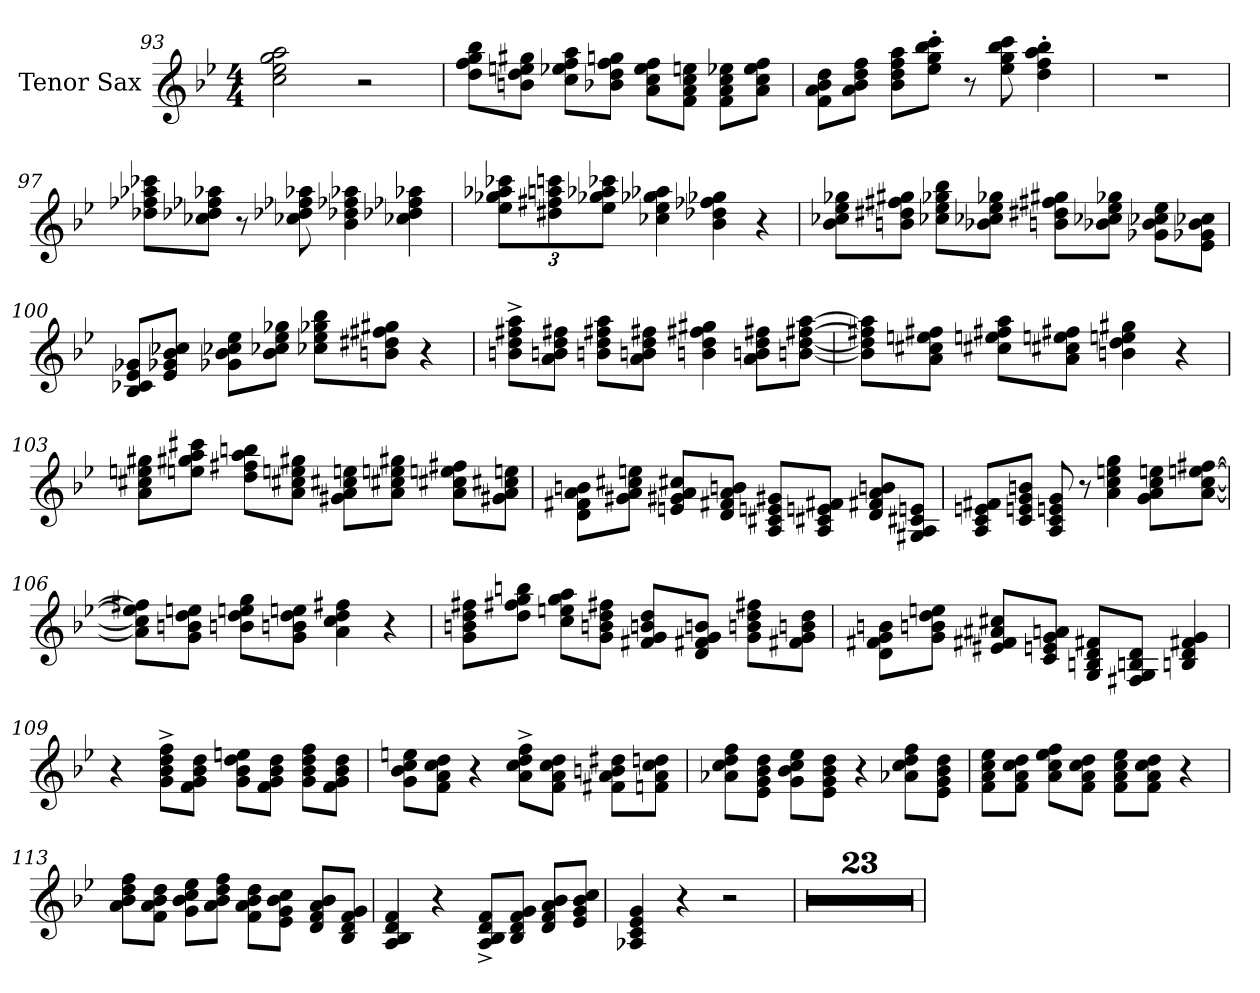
**kern
*part1
*staff1
*I"Tenor Sax
*I'T. Sx.
!!LO:LB:g=z
*clefG2
*ITrd8c14
*k[b-e-]
*B-:
*M4/4
=93
2c 2e- 2g 2a
2r
=94
8d\ 8f\ 8g\ 8b-\L
8Bn\ 8d\ 8en\ 8g#X\J
8c\ 8e-\ 8f\ 8a\L
8B-\ 8d\ 8f\ 8g\J
8A\ 8c\ 8e-\ 8f\L
8F\ 8A\ 8c\ 8en\J
8F\ 8A\ 8c\ 8e-\L
8A\ 8c\ 8e-\ 8f\J
=95
8F\ 8A\ 8B-\ 8d\L
8A\ 8B-\ 8d\ 8f\J
8B-\ 8d\ 8f\ 8a\L
8e-'>\ 8g'>\ 8b-'>\ 8cc'>\J
8r
8e- 8g 8b- 8cc
4d'> 4f'> 4a'> 4b-'>
=96
1r
!!LO:LB:g=z
=97
8d-X\ 8f-X\ 8a-X\ 8cc-X\L
8c-X\ 8d-X\ 8f-X\ 8a-X\J
8r
8c-X 8d-X 8f-X 8a-X
4d-X 4f-X 4a-X 4B-
4c-X 4d-X 4f-X 4a-X
=98
12e-\ 12g-X\ 12a-X\ 12cc-X\L
12cc\ 12a\ 12f#X\ 12d#X\
12e-\ 12g-X\ 12a-X\ 12cc-X\J
4c-X 4e- 4g-X 4a-X
4d-X 4f-X 4g-X 4B-
4r
=99
8B-\ 8c-X\ 8e-\ 8g-X\L
8Bn\ 8d#X\ 8f#X\ 8g#X\J
8c-X\ 8e-\ 8g-X\ 8b-\L
8B-\ 8c-X\ 8e-\ 8g-X\J
8Bn\ 8d#X\ 8f#X\ 8g#X\L
8B-\ 8c-X\ 8e-\ 8g-X\J
8G-X\ 8B-\ 8c-X\ 8e-\L
8E-\ 8G-X\ 8B-\ 8c-X\J
=100
8C-X/ 8E-/ 8G-X/ 8BB-/L
8E-/ 8G-X/ 8B-/ 8c-X/J
8G-X\ 8B-\ 8c-X\ 8e-\L
8B-\ 8c-X\ 8e-\ 8g-X\J
8c-X\ 8e-\ 8g-X\ 8b-\L
8Bn\ 8d#X\ 8f#X\ 8g#X\J
4r
!!LO:LB:g=z
=101
8Bn^>\ 8d^>\ 8f#X^>\ 8a^>\L
8A\ 8Bn\ 8d\ 8f#X\J
8Bn\ 8d\ 8f#X\ 8a\L
8A\ 8Bn\ 8d\ 8f#X\J
4Bn 4d 4f#X 4g#X
8A\ 8Bn\ 8d\ 8f#X\L
[8Bn\ [8d\ [8f#X\ [8a\J
=102
8Bn]\ 8d]\ 8f#X]\ 8a]\L
8A\ 8c#X\ 8en\ 8f#X\J
8c#X\ 8en\ 8f#X\ 8a\L
8A\ 8c#X\ 8en\ 8f#X\J
4Bn 4d 4en 4g#X
4r
=103
8A\ 8c#X\ 8en\ 8g#X\L
8en\ 8g#X\ 8a\ 8cc#X\J
8d\ 8f#X\ 8a\ 8bn\L
8A\ 8c#X\ 8en\ 8g#X\J
8G#X\ 8A\ 8c#X\ 8en\L
8A\ 8c#X\ 8en\ 8g#X\J
8A\ 8c#X\ 8en\ 8f#X\L
8G#X\ 8A\ 8c#X\ 8en\J
=104
8D\ 8F#X\ 8A\ 8Bn\L
8G#X\ 8A\ 8c#X\ 8en\J
8En/ 8G#X/ 8A/ 8c#X/L
8D/ 8F#X/ 8A/ 8Bn/J
8AA/ 8C#X/ 8En/ 8G#X/L
8AA/ 8C#X/ 8En/ 8F#X/J
8D/ 8F#X/ 8A/ 8Bn/L
8GG#X/ 8AA/ 8C#X/ 8En/J
!!LO:LB:g=z
=105
8AA/ 8C/ 8En/ 8F#X/L
8C/ 8En/ 8G/ 8Bn/J
8AA 8C 8En 8G
8r
4A 4c 4en 4g
8G\ 8A\ 8c\ 8en\L
[8A\ [8c\ [8en\ [8f#X\J
=106
8A]\ 8c]\ 8en]\ 8f#X]\L
8G\ 8Bn\ 8d\ 8en\J
8Bn\ 8d\ 8en\ 8g\L
8G\ 8Bn\ 8d\ 8en\J
4A 4c 4d 4f#X
4r
=107
8G\ 8Bn\ 8d\ 8f#X\L
8d\ 8f#X\ 8g\ 8bn\J
8c\ 8en\ 8g\ 8a\L
8G\ 8Bn\ 8d\ 8f#X\J
8F#X/ 8G/ 8Bn/ 8d/L
8D/ 8F#X/ 8G/ 8Bn/J
8G\ 8Bn\ 8d\ 8f#X\L
8F#X\ 8G\ 8Bn\ 8d\J
=108
8D\ 8F#X\ 8G\ 8Bn\L
8G\ 8Bn\ 8d\ 8en\J
8E#X/ 8F#X/ 8A#X/ 8c#X/L
8C/ 8En/ 8G/ 8A/J
8GG/ 8BBn/ 8D/ 8F#X/L
8FF#X/ 8GG/ 8BBn/ 8D/J
4BBn 4D 4F#X 4G
!!LO:PB:g=z
=109
4r
8G^>\ 8B-^>\ 8d^>\ 8f^>\L
8F\ 8G\ 8B-\ 8d\J
8G\ 8B-\ 8d\ 8en\L
8F\ 8G\ 8B-\ 8d\J
8G\ 8B-\ 8d\ 8f\L
8F\ 8G\ 8B-\ 8d\J
=110
8G\ 8B-\ 8c\ 8en\L
8F\ 8A\ 8c\ 8d\J
4r
8A^>\ 8c^>\ 8d^>\ 8f^>\L
8F\ 8A\ 8c\ 8d\J
8F#X\ 8A\ 8Bn\ 8d#X\L
8F\ 8A\ 8c\ 8d\J
=111
8A-X\ 8c\ 8d\ 8f\L
8E-\ 8G\ 8B-\ 8d\J
8G\ 8B-\ 8c\ 8e-\L
8E-\ 8G\ 8B-\ 8d\J
4r
8A-X\ 8c\ 8d\ 8f\L
8E-\ 8G\ 8B-\ 8d\J
=112
8F\ 8A\ 8c\ 8e-\L
8F\ 8A\ 8c\ 8d\J
8A\ 8c\ 8e-\ 8f\L
8F\ 8A\ 8c\ 8d\J
8F\ 8A\ 8c\ 8e-\L
8F\ 8A\ 8c\ 8d\J
4r
!!LO:LB:g=z
=113
8A\ 8B-\ 8d\ 8f\L
8F\ 8A\ 8B-\ 8d\J
8G\ 8B-\ 8c\ 8e-\L
8A\ 8B-\ 8d\ 8f\J
8F\ 8A\ 8B-\ 8d\L
8E-\ 8G\ 8B-\ 8c\J
8D/ 8F/ 8A/ 8B-/L
8BB-/ 8D/ 8F/ 8G/J
=114
4AA 4BB- 4D 4F
4r
8AA^>/ 8BB-^>/ 8D^>/ 8F^>/L
8BB-/ 8D/ 8F/ 8G/J
8D/ 8F/ 8A/ 8B-/L
8E-/ 8G/ 8B-/ 8c/J
=115
4AA-X 4C 4E- 4G
4r
2r
=116
1r
=117
1r
=118
1r
=119
1r
=120
1r
=121
1r
=122
1r
=123
1r
=124
1r
=125
1r
=126
1r
=127
1r
=128
1r
=129
1r
=130
1r
=131
1r
=132
1r
=133
1r
=134
1r
=135
1r
=136
1r
=137
1r
=138
1r
=
*-
